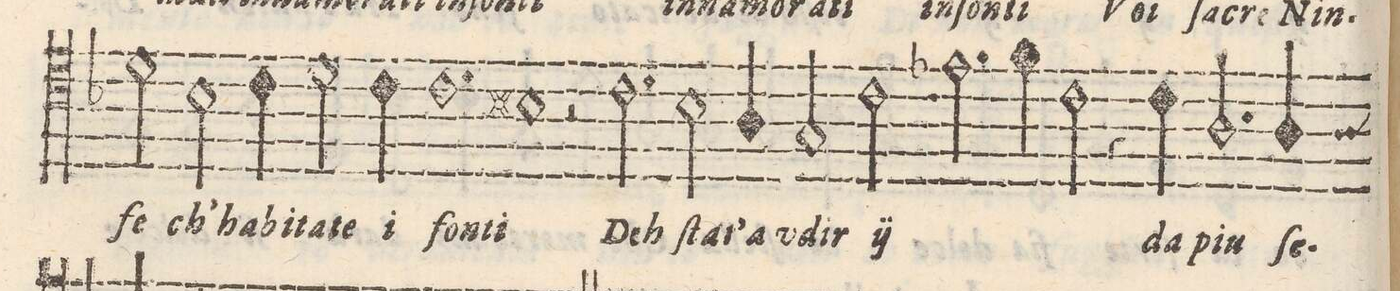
**kern	**text
*I"TENORE	*
*clefC4	*
*k[b-]	*
*met(C)	*
*M4/4	*
2d\	-ſe
=45-	=45-
2B-y\	ch'ba-
4c\	-bi-
2d\	-tate
=46-	=46-
4d\	i
1.c\	-ſon-
=47-	=47-
=48-	=48-
1Bn	ti
=49-	=49-
2r	.
2.c\	Deh
=50-	=50-
2B-y\	ſta-
4A/	-t'a
=51-	=51-
2G/	vdir
*	*ij
2c\	Deh
=52-	=52-
2.e-X\	ſta-
4f\	-t'a
=53-	=53-
2c\	vdir
*	*Xij
4r	.
4c\	da
=54-	=54-
2.A/	piu
4A/	ſe-
=55-	=55-
*-	*-
